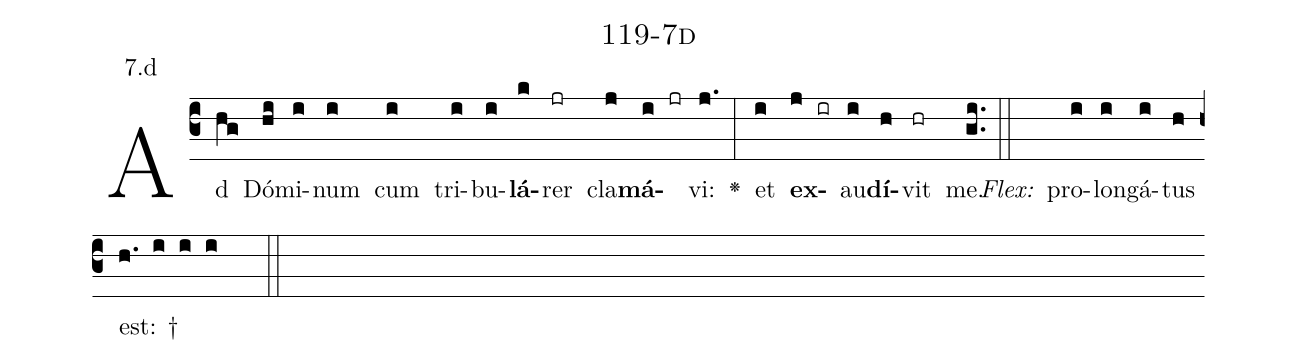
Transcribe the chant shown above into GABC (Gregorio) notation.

name: 119-7d;
annotation: 7.d;
%%
(c3)Ad(hg) Dó(hi)mi(i)num(i) cum(i) tri(i)bu(i)<b>lá</b>(k)rer(jr) cla(j)<b>má</b>(i jr)vi:(j.) <v>\greheightstar</v>(:) et(i) <b>ex</b>(j ir)au(i)<b>dí</b>(h)vit(hr) me.(gi..) (::)
<i>Flex:</i>()  pro(i)lon(i)gá(i)tus(h) est: †(h. i i i  ::)

%E(i) u(i) o(j) u(i) a(h) e.(gi..) (::)
